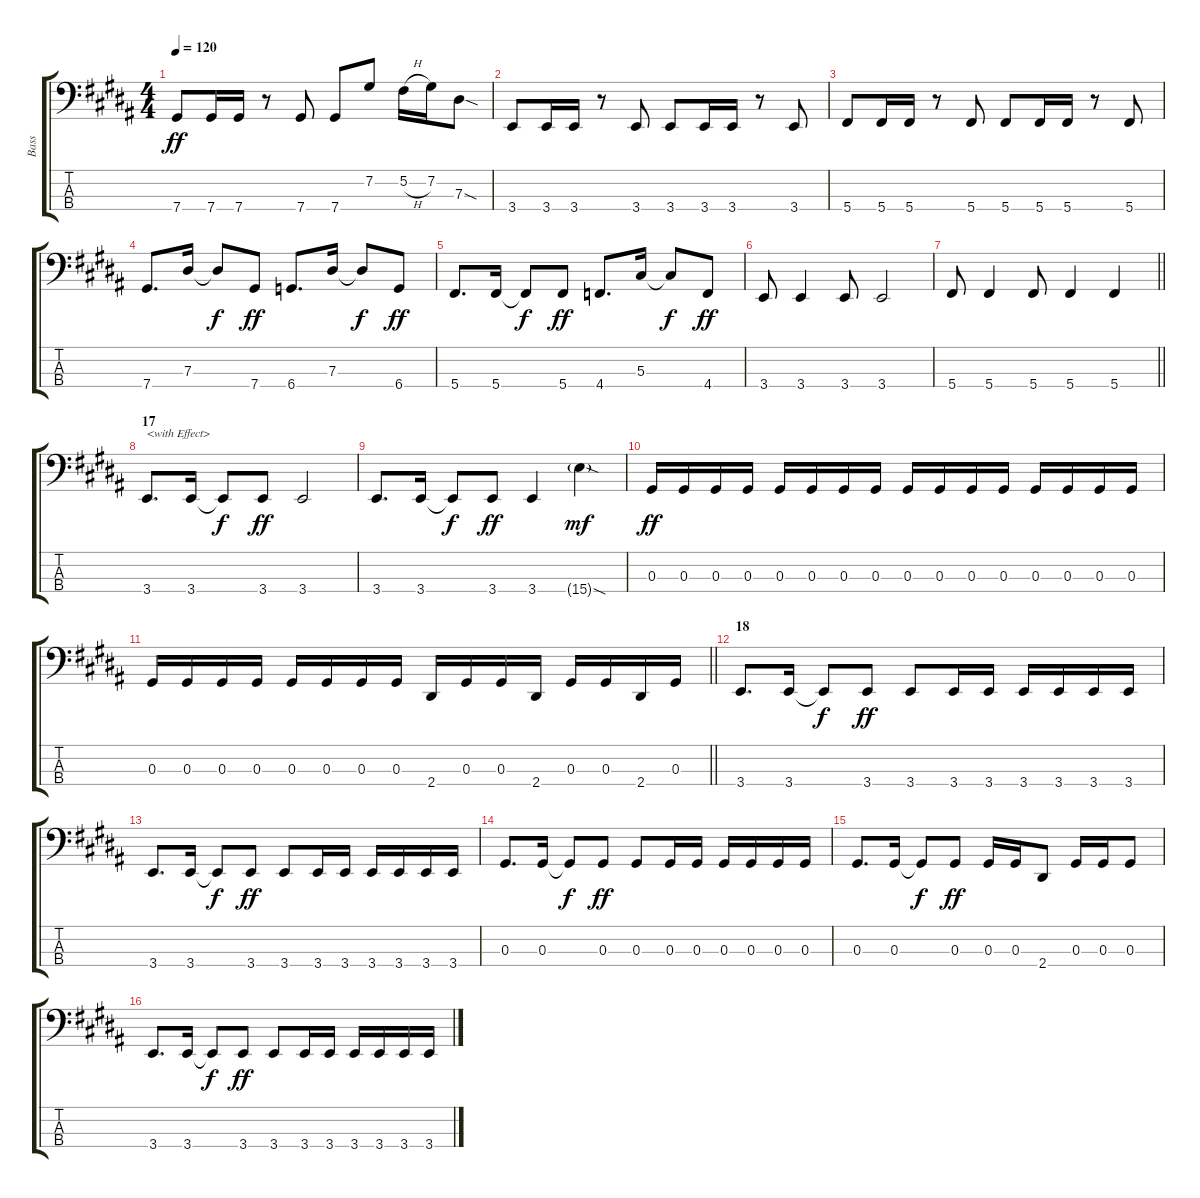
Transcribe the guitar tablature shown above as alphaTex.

\track ("Bass" "Bass") {instrument electricbasspick}
\staff {score tabs}
\tuning (Gb2 Db2 Ab1 Db1) {hide}
\ts (4 4)
\tempo 120
\clef f4
\ks b
7.4.8{dy ff} 7.4.16 7.4.16 r.8 7.4.8 7.4.8 7.2.8 5.2{h}.16 7.2.16 7.3{sod}.8 |
3.4.8 3.4.16 3.4.16 r.8 3.4.8 3.4.8 3.4.16 3.4.16 r.8 3.4.8 |
5.4.8 5.4.16 5.4.16 r.8 5.4.8 5.4.8 5.4.16 5.4.16 r.8 5.4.8 |
7.4.8{d} 7.3.16 7.3{t}.8{dy f} 7.4.8{dy ff} 6.4.8{d} 7.3.16 7.3{t}.8{dy f} 6.4.8{dy ff} |
5.4.8{d} 5.4.16 5.4{t}.8{dy f} 5.4.8{dy ff} 4.4.8{d} 5.3.16 5.3{t}.8{dy f} 4.4.8{dy ff} |
3.4.8 3.4.4 3.4.8 3.4.2 |
\barLineRight lightlight
5.4.8 5.4.4 5.4.8 5.4.4 5.4.4 |
\section ("" "17")
3.4.8{d txt "<with Effect>"} 3.4.16 3.4{t}.8{dy f} 3.4.8{dy ff} 3.4.2 |
3.4.8{d} 3.4.16 3.4{t}.8{dy f} 3.4.8{dy ff} 3.4.4 15.4{sod g}.4{dy mf} |
0.3.16{dy ff} 0.3.16 0.3.16 0.3.16 0.3.16 0.3.16 0.3.16 0.3.16 0.3.16 0.3.16 0.3.16 0.3.16 0.3.16 0.3.16 0.3.16 0.3.16 |
\barLineRight lightlight
0.3.16 0.3.16 0.3.16 0.3.16 0.3.16 0.3.16 0.3.16 0.3.16 2.4.16 0.3.16 0.3.16 2.4.16 0.3.16 0.3.16 2.4.16 0.3.16 |
\section ("" "18")
3.4.8{d} 3.4.16 3.4{t}.8{dy f} 3.4.8{dy ff} 3.4.8 3.4.16 3.4.16 3.4.16 3.4.16 3.4.16 3.4.16 |
3.4.8{d} 3.4.16 3.4{t}.8{dy f} 3.4.8{dy ff} 3.4.8 3.4.16 3.4.16 3.4.16 3.4.16 3.4.16 3.4.16 |
0.3.8{d} 0.3.16 0.3{t}.8{dy f} 0.3.8{dy ff} 0.3.8 0.3.16 0.3.16 0.3.16 0.3.16 0.3.16 0.3.16 |
0.3.8{d} 0.3.16 0.3{t}.8{dy f} 0.3.8{dy ff} 0.3.16 0.3.16 2.4.8 0.3.16 0.3.16 0.3.8 |
3.4.8{d} 3.4.16 3.4{t}.8{dy f} 3.4.8{dy ff} 3.4.8 3.4.16 3.4.16 3.4.16 3.4.16 3.4.16 3.4.16
